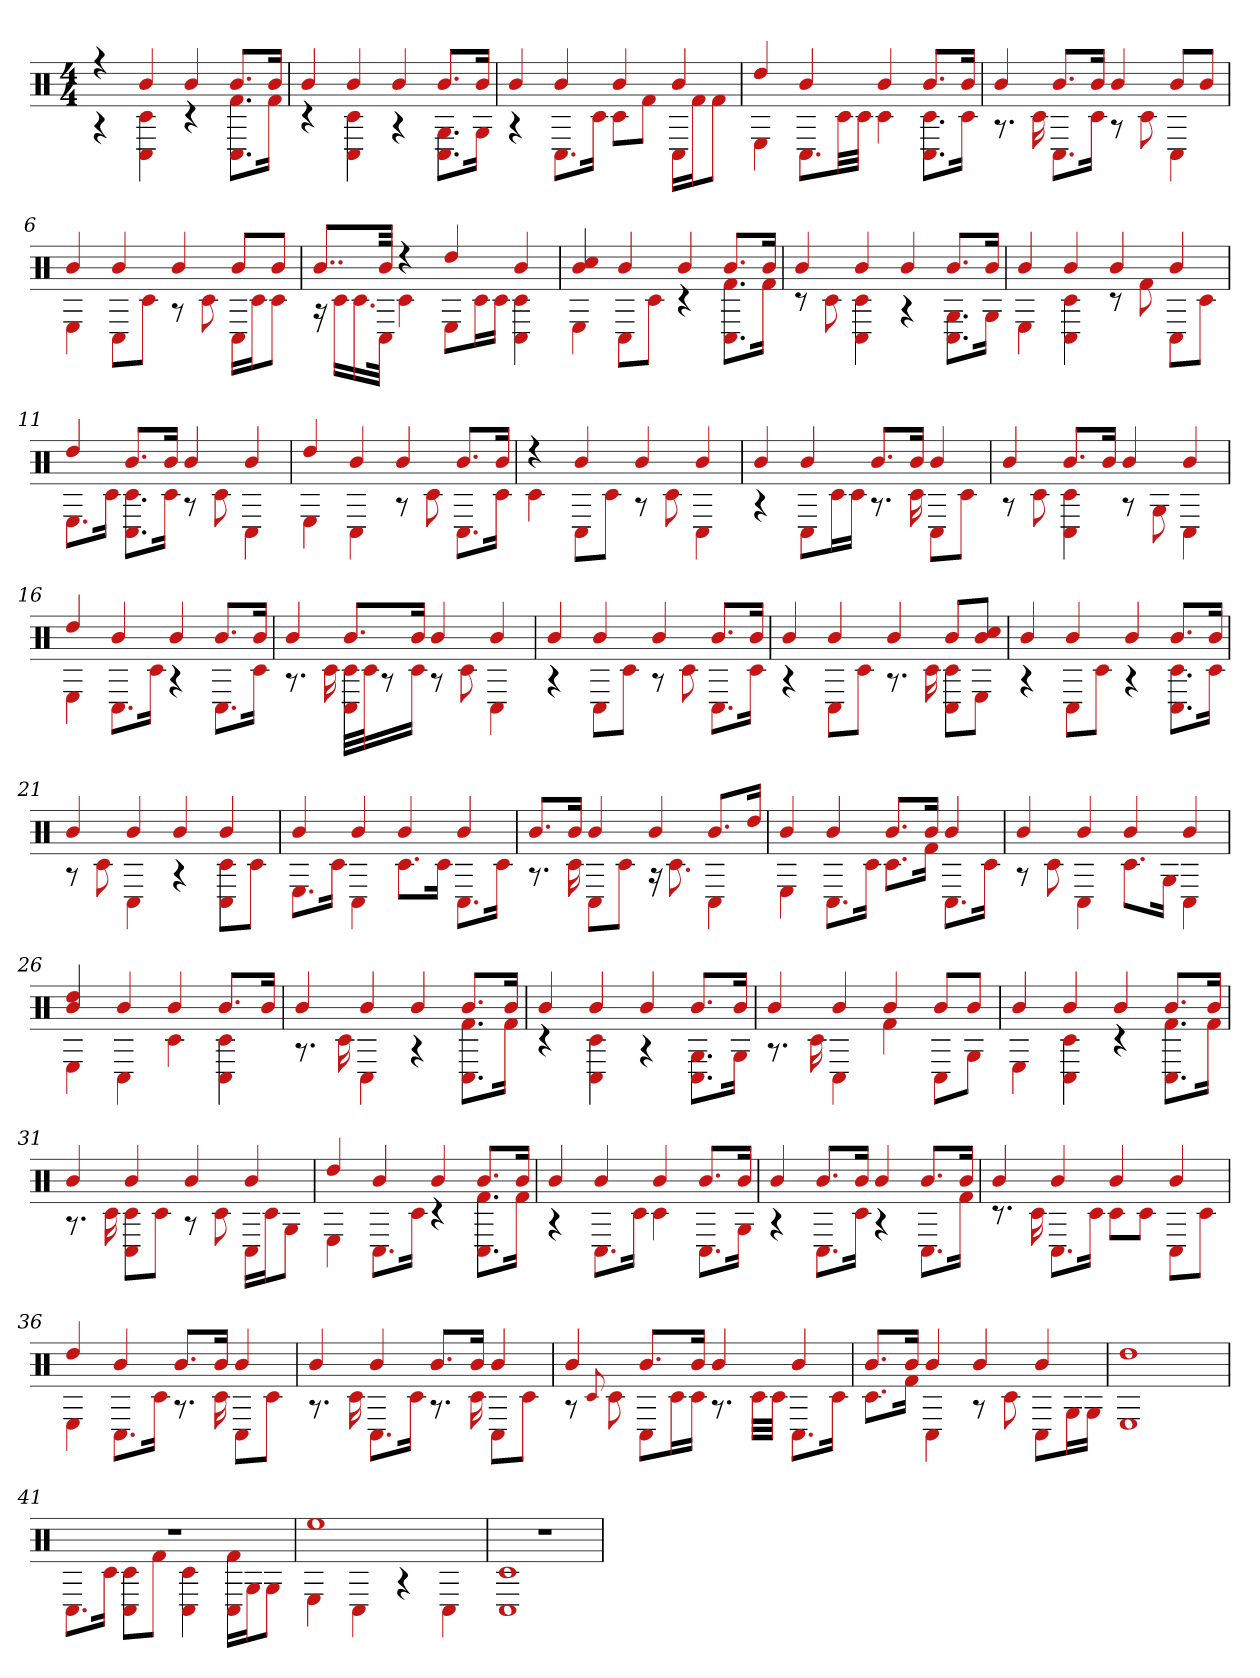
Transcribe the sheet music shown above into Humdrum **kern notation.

**kern
*part1
*staff1
*clefX
*k[]
*M4/4
=1
*^
4r	4r
4b	4C# 4c#
4b	4r
8.bL	8.C# 8.f#L
16bJk	16f#Jk
=2	=2
4b	4r
4b	4c# 4C#
4b	4r
8.bL	8.C# 8.GL
16bJk	16GJk
=3	=3
4b	4r
4b	8.C#L
.	16c#Jk
4b	8c#L
.	8f#J
4b	16C#LL
.	16f#J
.	8f#J
=4	=4
4dd	4E
4b	8.C#L
.	32c#LL
.	32c#JJJ
4b	4c#
8.bL	8.C# 8.c#L
16bJk	16c#Jk
=5	=5
4b	8.r
.	16c#
8.bL	8.C#L
16bJk	16c#Jk
4b	8r
.	8c#
8bL	4C#
8bJ	.
=6	=6
4b	4E
4b	8C#L
.	8c#J
4b	8r
.	8c#
8bL	16C#LL
.	16c#J
8bJ	8c#J
=7	=7
8..bL	16r
.	16c#LL
.	16.c#
32bJkk	32C#JJk
4r	4c#
4dd	8EL
.	16c#L
.	16c#JJ
4b	4C# 4c#
=8	=8
4b 4cc#	4E
4b	8C#L
.	8c#J
4b	4r
8.bL	8.C# 8.f#L
16bJk	16f#Jk
=9	=9
4b	8r
.	8c#
4b	4c# 4C#
4b	4r
8.bL	8.C# 8.GL
16bJk	16GJk
=10	=10
4b	4E
4b	4C# 4c#
4b	8r
.	8f#
4b	8C#L
.	8c#J
=11	=11
4dd	8.EL
.	16c#Jk
8.bL	8.c# 8.C#L
16bJk	16c#Jk
4b	8r
.	8c#
4b	4C#
=12	=12
4dd	4E
4b	4C#
4b	8r
.	8c#
8.bL	8.C#L
16bJk	16c#Jk
=13	=13
4r	4c#
4b	8C#L
.	8c#J
4b	8r
.	8c#
4b	4C#
=14	=14
4b	4r
4b	8C#L
.	16c#L
.	16c#JJ
8.bL	8.r
16bJk	16c#
4b	8C#L
.	8c#J
=15	=15
4b	8r
.	8c#
8.bL	4C# 4c#
16bJk	.
4b	8r
.	8G
4b	4C#
=16	=16
4dd	4E
4b	8.C#L
.	16c#Jk
4b	4r
8.bL	8.C#L
16bJk	16c#Jk
=17	=17
4b	8.r
.	16c#
8.bL	32C# 32c#LLL
.	32c#J
.	8r
16bJk	16c#JJ
4b	8r
.	8c#
4b	4C#
=18	=18
4b	4r
4b	8C#L
.	8c#J
4b	8r
.	8c#
8.bL	8.C#L
16bJk	16c#Jk
=19	=19
4b	4r
4b	8C#L
.	8c#J
4b	8.r
.	16c#
8bL	8c# 8C#L
8cc# 8bJ	8EJ
=20	=20
4b	4r
4b	8C#L
.	8c#J
4b	4r
8.bL	8.c# 8.C#L
16bJk	16c#Jk
=21	=21
4b	8r
.	8c#
4b	4C#
4b	4r
4b	8C# 8c#L
.	8c#J
=22	=22
4b	8.EL
.	16c#Jk
4b	4C#
4b	8.c#L
.	16c#Jk
4b	8.C#L
.	16c#Jk
=23	=23
8.bL	8.r
16bJk	16c#
4b	8C#L
.	8c#J
4b	16r
.	8.c#
8.bL	4C#
16ddJk	.
=24	=24
4b	4E
4b	8.C#L
.	16c#Jk
8.bL	8.c#L
16bJk	16f#Jk
4b	8.C#L
.	16c#Jk
=25	=25
4b	8r
.	8c#
4b	4C#
4b	8.c#L
.	16GJk
4b	4C#
=26	=26
4dd 4b	4E
4b	4C#
4b	4c#
8.bL	4C# 4c#
16bJk	.
=27	=27
4b	8.r
.	16c#
4b	4C#
4b	4r
8.bL	8.C# 8.f#L
16bJk	16f#Jk
=28	=28
4b	4r
4b	4C# 4c#
4b	4r
8.bL	8.C# 8.GL
16bJk	16GJk
=29	=29
4b	8.r
.	16c#
4b	4C#
4b	4f#
8bL	8C#L
8bJ	8GJ
=30	=30
4b	4E
4b	4C# 4c#
4b	4r
8.bL	8.C# 8.f#L
16bJk	16f#Jk
=31	=31
4b	8.r
.	16c#
4b	8c# 8C#L
.	8c#J
4b	8r
.	8c#
4b	16C#LL
.	16c#J
.	8GJ
=32	=32
4dd	4E
4b	8.C#L
.	16c#Jk
4b	4r
8.bL	8.C# 8.f#L
16bJk	16f#Jk
=33	=33
4b	4r
4b	8.C#L
.	16c#Jk
4b	4c#
8.bL	8.C#L
16bJk	16GJk
=34	=34
4b	4r
8.bL	8.C#L
16bJk	16c#Jk
4b	4r
8.bL	8.C#L
16bJk	16f#Jk
=35	=35
4b	8.r
.	16c#
4b	8.C#L
.	16c#Jk
4b	8c#L
.	8c#J
4b	8C#L
.	8c#J
=36	=36
4dd	4E
4b	8.C#L
.	16c#Jk
8.bL	8.r
16bJk	16c#
4b	8C#L
.	8c#J
=37	=37
4b	8.r
.	16c#
4b	8.C#L
.	16c#Jk
8.bL	8.r
16bJk	16c#
4b	8C#L
.	8c#J
=38	=38
4b	8r
.	8qqc#
.	8c#
8.bL	8C#L
.	16c#L
16bJk	16c#JJ
4b	8.r
.	32c#LLL
.	32c#JJJ
4b	8.C#L
.	16c#Jk
=39	=39
8.bL	8.c#L
16bJk	16f#Jk
4b	4C#
4b	8r
.	8c#
4b	8C#L
.	16GL
.	16GJJ
=40	=40
1dd	1E
=41	=41
1r	8.C#L
.	16c#Jk
.	8C# 8c#L
.	8f#J
.	4C# 4c#
.	16f# 16C#LL
.	16GJ
.	8GJ
=42	=42
1ee	4E
.	4C#
.	4r
.	4C#
=43	=43
1r	1c# 1C#
*v	*v
=
*-
